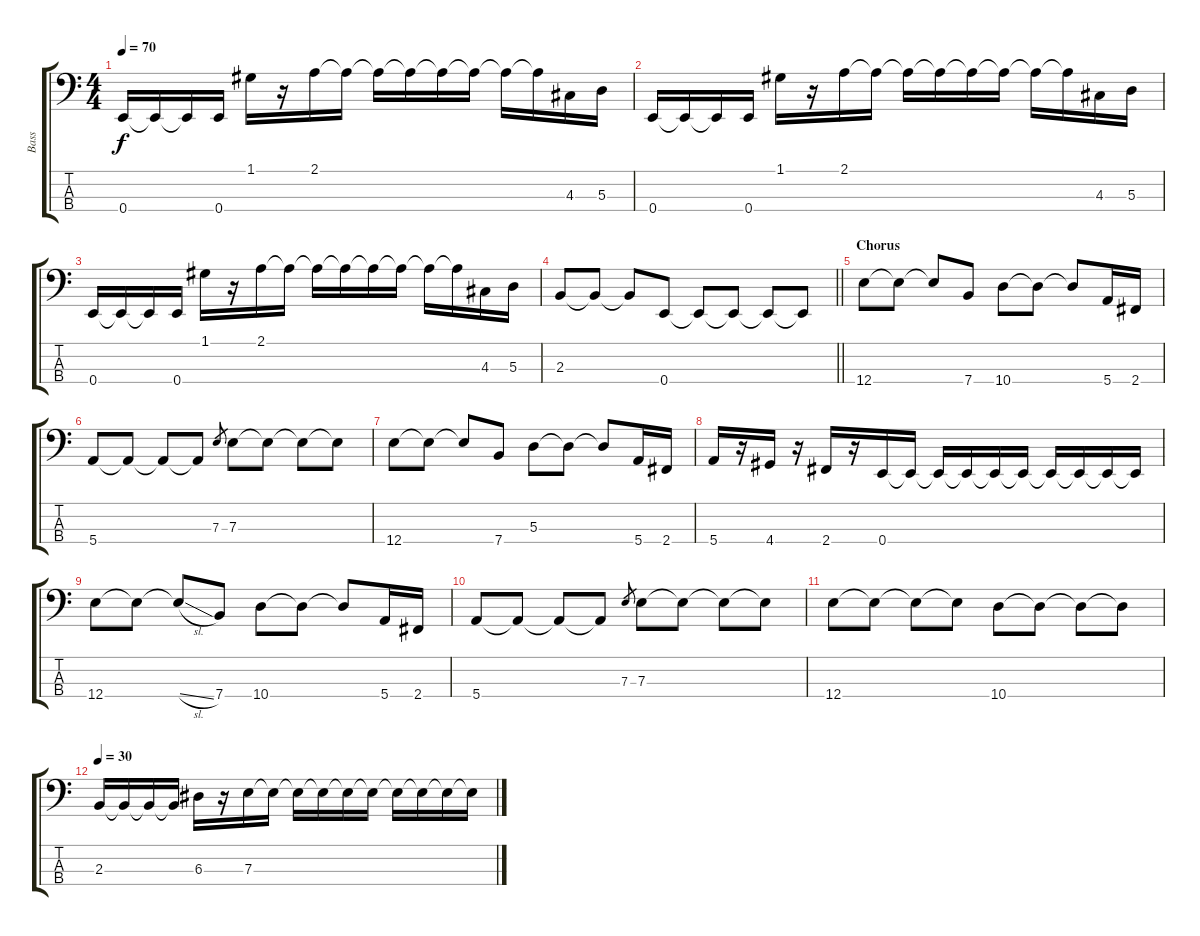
\track ("Bass" "Bass") {instrument electricbassfinger}
\staff {score tabs}
\tuning (G2 D2 A1 E1) {hide}
\ts (4 4)
\tempo 70
\clef f4
\ks c
0.4.16{dy f} 0.4{t}.16 0.4{t}.16 0.4.16 1.1.16 r.16 2.1.16 2.1{t}.16 2.1{t}.16 2.1{t}.16 2.1{t}.16 2.1{t}.16 2.1{t}.16 2.1{t}.16 4.3.16 5.3.16 |
0.4.16 0.4{t}.16 0.4{t}.16 0.4.16 1.1.16 r.16 2.1.16 2.1{t}.16 2.1{t}.16 2.1{t}.16 2.1{t}.16 2.1{t}.16 2.1{t}.16 2.1{t}.16 4.3.16 5.3.16 |
0.4.16 0.4{t}.16 0.4{t}.16 0.4.16 1.1.16 r.16 2.1.16 2.1{t}.16 2.1{t}.16 2.1{t}.16 2.1{t}.16 2.1{t}.16 2.1{t}.16 2.1{t}.16 4.3.16 5.3.16 |
\barLineRight lightlight
2.3.8 2.3{t}.8 2.3{t}.8 0.4.8 0.4{t}.8 0.4{t}.8 0.4{t}.8 0.4{t}.8 |
\section ("" "Chorus")
12.4.8 12.4{t}.8 12.4{t}.8 7.4.8 10.4.8 10.4{t}.8 10.4{t}.8 5.4.16 2.4.16 |
5.4.8 5.4{t}.8 5.4{t}.8 5.4{t}.8 7.3.8{gr} 7.3.8 7.3{t}.8 7.3{t}.8 7.3{t}.8 |
12.4.8 12.4{t}.8 12.4{t}.8 7.4.8 5.3.8 5.3{t}.8 5.3{t}.8 5.4.16 2.4.16 |
5.4.16 r.16 4.4.16 r.16 2.4.16 r.16 0.4.16 0.4{t}.16 0.4{t}.16 0.4{t}.16 0.4{t}.16 0.4{t}.16 0.4{t}.16 0.4{t}.16 0.4{t}.16 0.4{t}.16 |
12.4.8 12.4{t}.8 12.4{sl t}.8 7.4.8 10.4.8 10.4{t}.8 10.4{t}.8 5.4.16 2.4.16 |
5.4.8 5.4{t}.8 5.4{t}.8 5.4{t}.8 7.3.8{gr} 7.3.8 7.3{t}.8 7.3{t}.8 7.3{t}.8 |
12.4.8 12.4{t}.8 12.4{t}.8 12.4{t}.8 10.4.8 10.4{t}.8 10.4{t}.8 10.4{t}.8 |
\tempo 30
2.3.16 2.3{t}.16 2.3{t}.16 2.3{t}.16 6.3.16 r.16 7.3.16 7.3{t}.16 7.3{t}.16 7.3{t}.16 7.3{t}.16 7.3{t}.16 7.3{t}.16 7.3{t}.16 7.3{t}.16 7.3{t}.16
